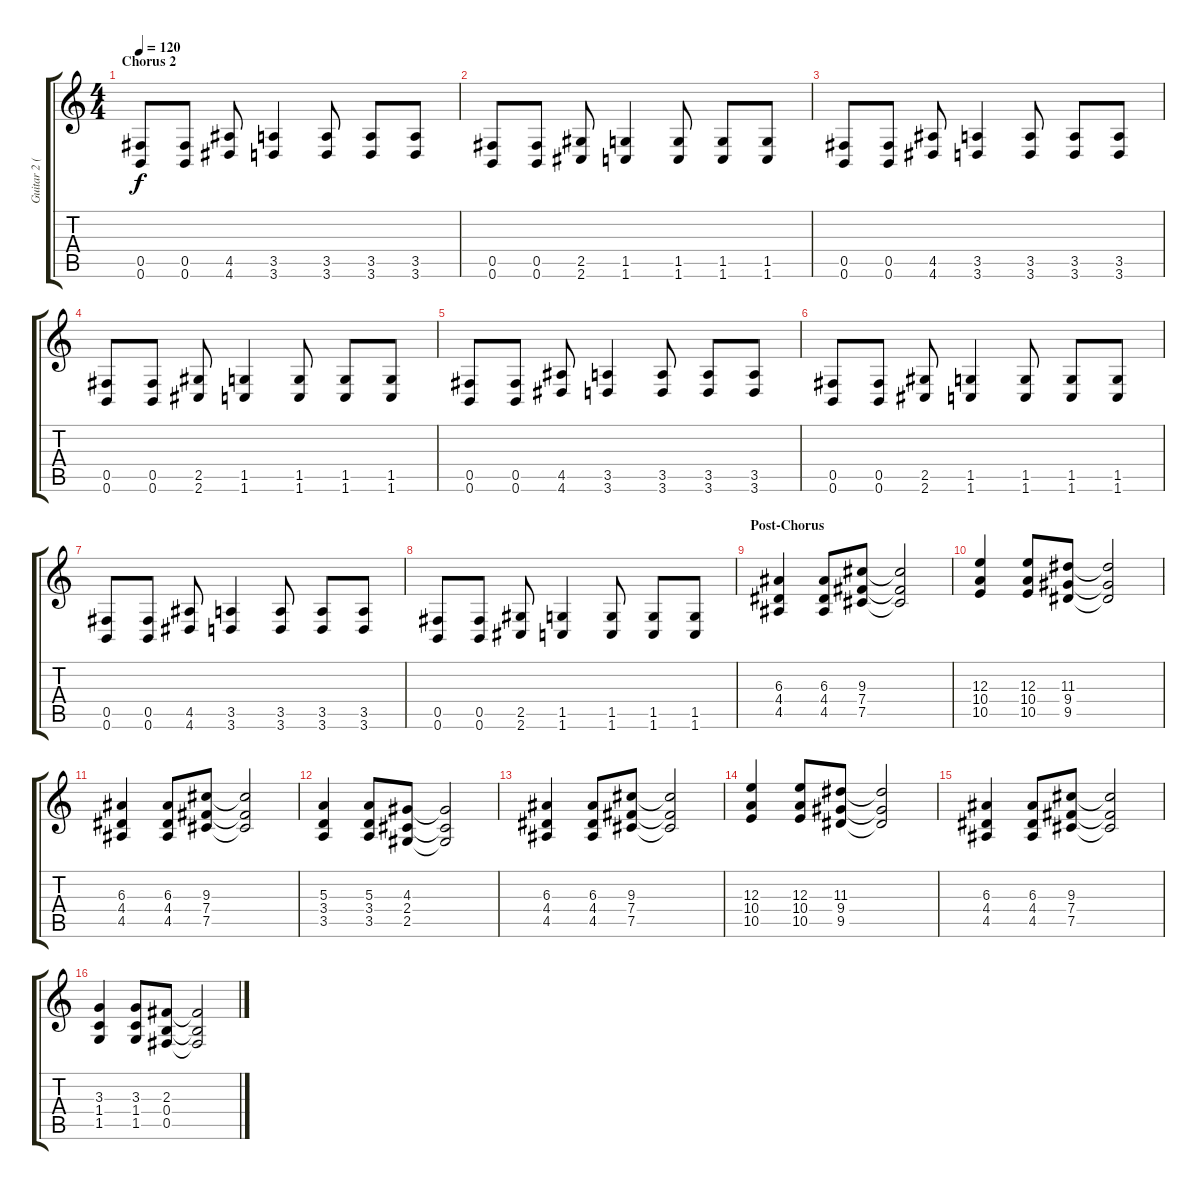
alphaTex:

\track ("Guitar 2 (P.Mueller)" "Guitar 2 (") {instrument distortionguitar}
\staff {score tabs}
\tuning (Db4 Ab3 E3 B2 Gb2 B1) {hide}
\ts (4 4)
\section ("" "Chorus 2")
\tempo 120
\clef g2
\ks c
(0.5 0.6).8{dy f} (0.5 0.6).8 (4.5 4.6).8 (3.5 3.6).4 (3.5 3.6).8 (3.5 3.6).8 (3.5 3.6).8 |
(0.5 0.6).8 (0.5 0.6).8 (2.5 2.6).8 (1.5 1.6).4 (1.5 1.6).8 (1.5 1.6).8 (1.5 1.6).8 |
(0.5 0.6).8 (0.5 0.6).8 (4.5 4.6).8 (3.5 3.6).4 (3.5 3.6).8 (3.5 3.6).8 (3.5 3.6).8 |
(0.5 0.6).8 (0.5 0.6).8 (2.5 2.6).8 (1.5 1.6).4 (1.5 1.6).8 (1.5 1.6).8 (1.5 1.6).8 |
(0.5 0.6).8 (0.5 0.6).8 (4.5 4.6).8 (3.5 3.6).4 (3.5 3.6).8 (3.5 3.6).8 (3.5 3.6).8 |
(0.5 0.6).8 (0.5 0.6).8 (2.5 2.6).8 (1.5 1.6).4 (1.5 1.6).8 (1.5 1.6).8 (1.5 1.6).8 |
(0.5 0.6).8 (0.5 0.6).8 (4.5 4.6).8 (3.5 3.6).4 (3.5 3.6).8 (3.5 3.6).8 (3.5 3.6).8 |
(0.5 0.6).8 (0.5 0.6).8 (2.5 2.6).8 (1.5 1.6).4 (1.5 1.6).8 (1.5 1.6).8 (1.5 1.6).8 |
\section ("" "Post-Chorus")
(6.3 4.4 4.5).4 (6.3 4.4 4.5).8 (9.3 7.4 7.5).8 (9.3{t} 7.4{t} 7.5{t}).2 |
(12.3 10.4 10.5).4 (12.3 10.4 10.5).8 (11.3 9.4 9.5).8 (11.3{t} 9.4{t} 9.5{t}).2 |
(6.3 4.4 4.5).4 (6.3 4.4 4.5).8 (9.3 7.4 7.5).8 (9.3{t} 7.4{t} 7.5{t}).2 |
(5.3 3.4 3.5).4 (5.3 3.4 3.5).8 (4.3 2.4 2.5).8 (4.3{t} 2.4{t} 2.5{t}).2 |
(6.3 4.4 4.5).4 (6.3 4.4 4.5).8 (9.3 7.4 7.5).8 (9.3{t} 7.4{t} 7.5{t}).2 |
(12.3 10.4 10.5).4 (12.3 10.4 10.5).8 (11.3 9.4 9.5).8 (11.3{t} 9.4{t} 9.5{t}).2 |
(6.3 4.4 4.5).4 (6.3 4.4 4.5).8 (9.3 7.4 7.5).8 (9.3{t} 7.4{t} 7.5{t}).2 |
(3.3 1.4 1.5).4 (3.3 1.4 1.5).8 (2.3 0.4 0.5).8 (2.3{t} 0.4{t} 0.5{t}).2
